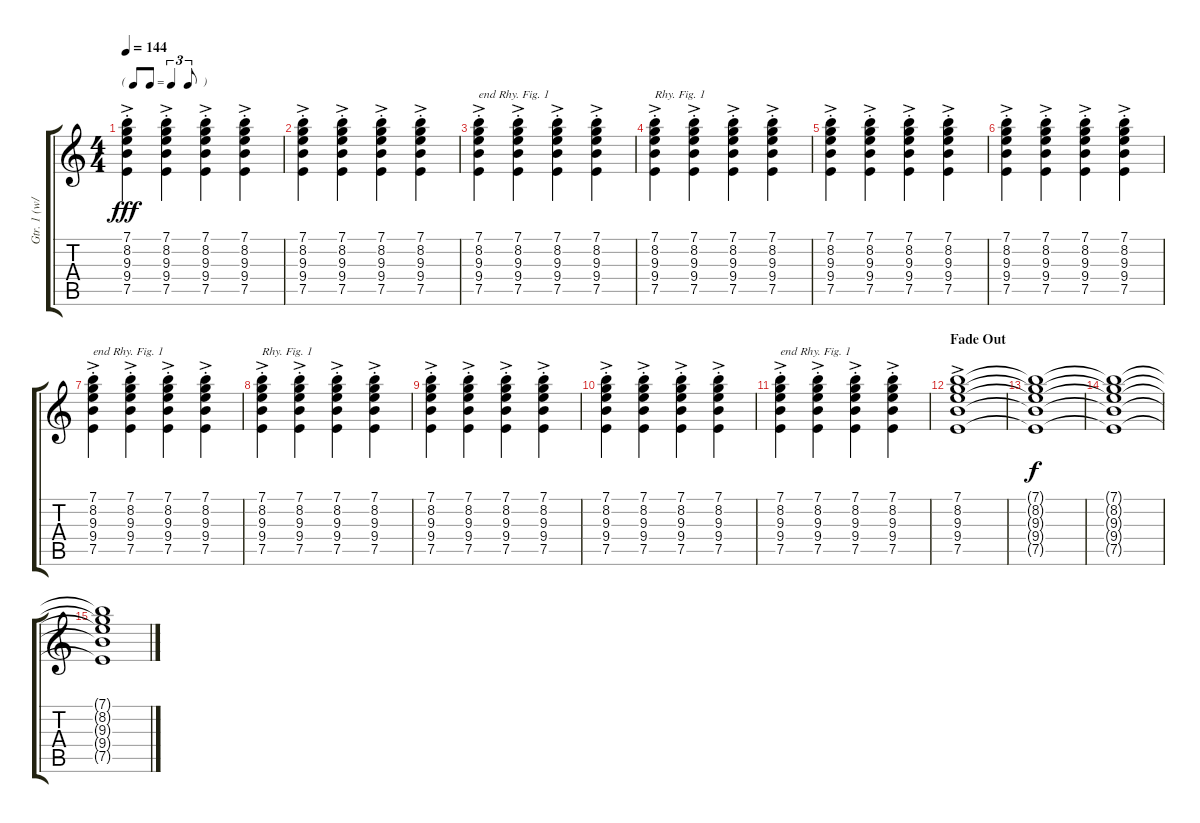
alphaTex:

\track ("Gtr. 1 (w/dist.)" "Gtr. 1 (w/") {instrument distortionguitar}
\staff {score tabs}
\tuning (E4 B3 G3 D3 A2 E2) {hide}
\ts (4 4)
\tf triplet8th
\tempo 144
\clef g2
\ks c
(7.1{ac st} 8.2{ac st} 9.3{ac st} 9.4{ac st} 7.5{ac st}).4{dy fff} (7.1{ac st} 8.2{ac st} 9.3{ac st} 9.4{ac st} 7.5{ac st}).4 (7.1{ac st} 8.2{ac st} 9.3{ac st} 9.4{ac st} 7.5{ac st}).4 (7.1{ac st} 8.2{ac st} 9.3{ac st} 9.4{ac st} 7.5{ac st}).4 |
(7.1{ac st} 8.2{ac st} 9.3{ac st} 9.4{ac st} 7.5{ac st}).4 (7.1{ac st} 8.2{ac st} 9.3{ac st} 9.4{ac st} 7.5{ac st}).4 (7.1{ac st} 8.2{ac st} 9.3{ac st} 9.4{ac st} 7.5{ac st}).4 (7.1{ac st} 8.2{ac st} 9.3{ac st} 9.4{ac st} 7.5{ac st}).4 |
(7.1{ac st} 8.2{ac st} 9.3{ac st} 9.4{ac st} 7.5{ac st}).4{txt "end Rhy. Fig. 1"} (7.1{ac st} 8.2{ac st} 9.3{ac st} 9.4{ac st} 7.5{ac st}).4 (7.1{ac st} 8.2{ac st} 9.3{ac st} 9.4{ac st} 7.5{ac st}).4 (7.1{ac st} 8.2{ac st} 9.3{ac st} 9.4{ac st} 7.5{ac st}).4 |
(7.1{ac st} 8.2{ac st} 9.3{ac st} 9.4{ac st} 7.5{ac st}).4{txt "Rhy. Fig. 1"} (7.1{ac st} 8.2{ac st} 9.3{ac st} 9.4{ac st} 7.5{ac st}).4 (7.1{ac st} 8.2{ac st} 9.3{ac st} 9.4{ac st} 7.5{ac st}).4 (7.1{ac st} 8.2{ac st} 9.3{ac st} 9.4{ac st} 7.5{ac st}).4 |
(7.1{ac st} 8.2{ac st} 9.3{ac st} 9.4{ac st} 7.5{ac st}).4 (7.1{ac st} 8.2{ac st} 9.3{ac st} 9.4{ac st} 7.5{ac st}).4 (7.1{ac st} 8.2{ac st} 9.3{ac st} 9.4{ac st} 7.5{ac st}).4 (7.1{ac st} 8.2{ac st} 9.3{ac st} 9.4{ac st} 7.5{ac st}).4 |
(7.1{ac st} 8.2{ac st} 9.3{ac st} 9.4{ac st} 7.5{ac st}).4 (7.1{ac st} 8.2{ac st} 9.3{ac st} 9.4{ac st} 7.5{ac st}).4 (7.1{ac st} 8.2{ac st} 9.3{ac st} 9.4{ac st} 7.5{ac st}).4 (7.1{ac st} 8.2{ac st} 9.3{ac st} 9.4{ac st} 7.5{ac st}).4 |
(7.1{ac st} 8.2{ac st} 9.3{ac st} 9.4{ac st} 7.5{ac st}).4{txt "end Rhy. Fig. 1"} (7.1{ac st} 8.2{ac st} 9.3{ac st} 9.4{ac st} 7.5{ac st}).4 (7.1{ac st} 8.2{ac st} 9.3{ac st} 9.4{ac st} 7.5{ac st}).4 (7.1{ac st} 8.2{ac st} 9.3{ac st} 9.4{ac st} 7.5{ac st}).4 |
(7.1{ac st} 8.2{ac st} 9.3{ac st} 9.4{ac st} 7.5{ac st}).4{txt "Rhy. Fig. 1"} (7.1{ac st} 8.2{ac st} 9.3{ac st} 9.4{ac st} 7.5{ac st}).4 (7.1{ac st} 8.2{ac st} 9.3{ac st} 9.4{ac st} 7.5{ac st}).4 (7.1{ac st} 8.2{ac st} 9.3{ac st} 9.4{ac st} 7.5{ac st}).4 |
(7.1{ac st} 8.2{ac st} 9.3{ac st} 9.4{ac st} 7.5{ac st}).4 (7.1{ac st} 8.2{ac st} 9.3{ac st} 9.4{ac st} 7.5{ac st}).4 (7.1{ac st} 8.2{ac st} 9.3{ac st} 9.4{ac st} 7.5{ac st}).4 (7.1{ac st} 8.2{ac st} 9.3{ac st} 9.4{ac st} 7.5{ac st}).4 |
(7.1{ac st} 8.2{ac st} 9.3{ac st} 9.4{ac st} 7.5{ac st}).4 (7.1{ac st} 8.2{ac st} 9.3{ac st} 9.4{ac st} 7.5{ac st}).4 (7.1{ac st} 8.2{ac st} 9.3{ac st} 9.4{ac st} 7.5{ac st}).4 (7.1{ac st} 8.2{ac st} 9.3{ac st} 9.4{ac st} 7.5{ac st}).4 |
(7.1{ac st} 8.2{ac st} 9.3{ac st} 9.4{ac st} 7.5{ac st}).4{txt "end Rhy. Fig. 1"} (7.1{ac st} 8.2{ac st} 9.3{ac st} 9.4{ac st} 7.5{ac st}).4 (7.1{ac st} 8.2{ac st} 9.3{ac st} 9.4{ac st} 7.5{ac st}).4 (7.1{ac st} 8.2{ac st} 9.3{ac st} 9.4{ac st} 7.5{ac st}).4 |
\section ("" "Fade Out")
(7.1{ac} 8.2{ac} 9.3{ac} 9.4{ac} 7.5{ac}).1 |
(7.1{t} 8.2{t} 9.3{t} 9.4{t} 7.5{t}).1{dy f} |
(7.1{t} 8.2{t} 9.3{t} 9.4{t} 7.5{t}).1 |
(7.1{t} 8.2{t} 9.3{t} 9.4{t} 7.5{t}).1
